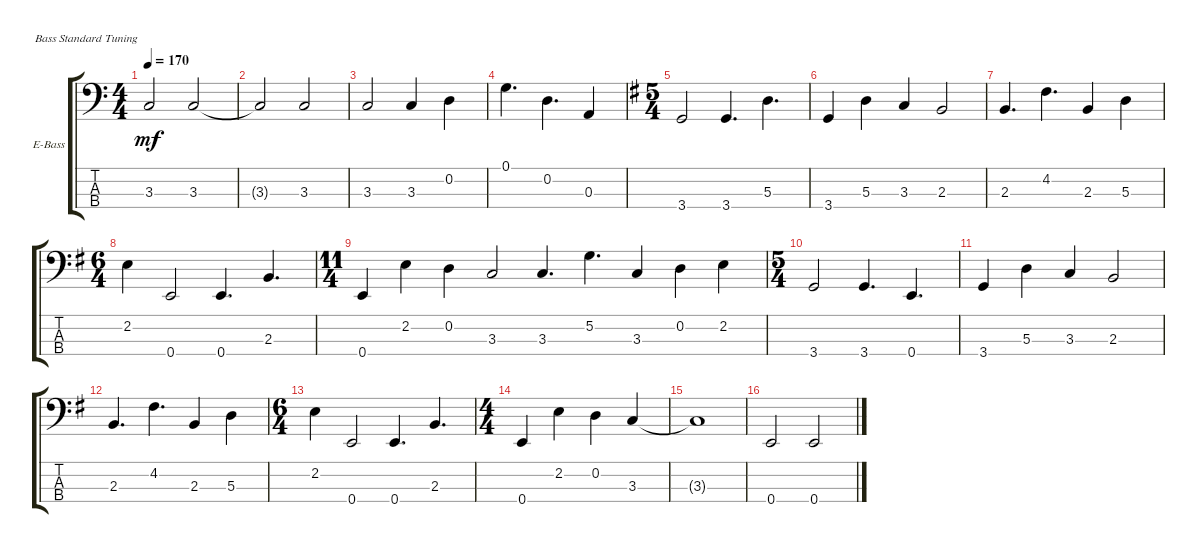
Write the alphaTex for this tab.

\defaultSystemsLayout 4
\bracketExtendMode groupsimilarinstruments
\firstSystemTrackNameOrientation horizontal
\otherSystemsTrackNameOrientation horizontal
\track ("Electric Bass" "E-Bass") {instrument electricbassfinger}
\staff {score tabs}
\tuning (G2 D2 A1 E1)
\ts (4 4)
\tempo 170
\clef f4
\ks c
3.3.2{dy mf} 3.3.2 |
3.3{t}.2 3.3.2 |
3.3.2 3.3.4 0.2.4 |
0.1.4{d} 0.2.4{d} 0.3.4 |
\ts (5 4)
\ks eminor
3.4.2 3.4.4{d} 5.3.4{d} |
3.4.4 5.3.4 3.3.4 2.3.2 |
2.3.4{d} 4.2.4{d} 2.3.4 5.3.4 |
\ts (6 4)
2.2.4 0.4.2 0.4.4{d} 2.3.4{d} |
\ts (11 4)
0.4.4 2.2.4 0.2.4 3.3.2 3.3.4{d} 5.2.4{d} 3.3.4 0.2.4 2.2.4 |
\ts (5 4)
3.4.2 3.4.4{d} 0.4.4{d} |
3.4.4 5.3.4 3.3.4 2.3.2 |
2.3.4{d} 4.2.4{d} 2.3.4 5.3.4 |
\ts (6 4)
2.2.4 0.4.2 0.4.4{d} 2.3.4{d} |
\ts (4 4)
0.4.4 2.2.4 0.2.4 3.3.4 |
3.3{t}.1 |
0.4.2 0.4.2
